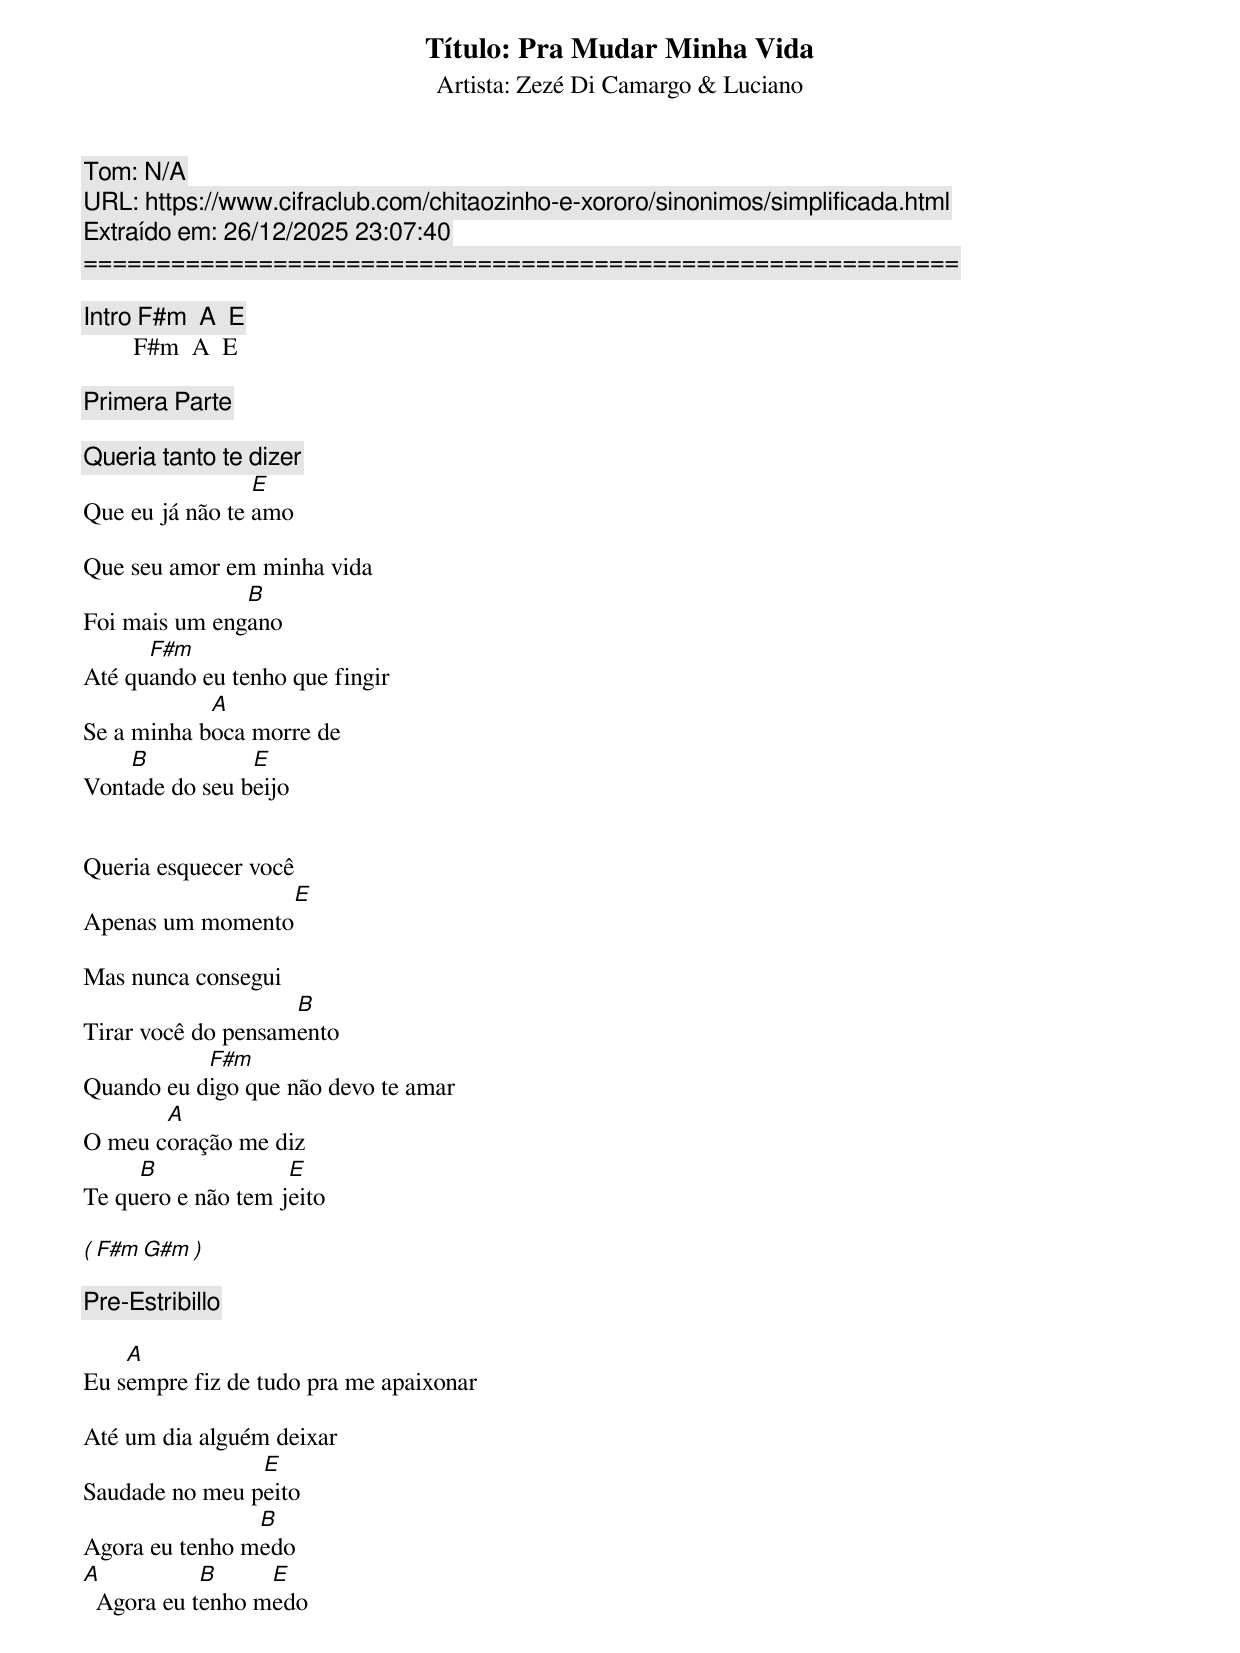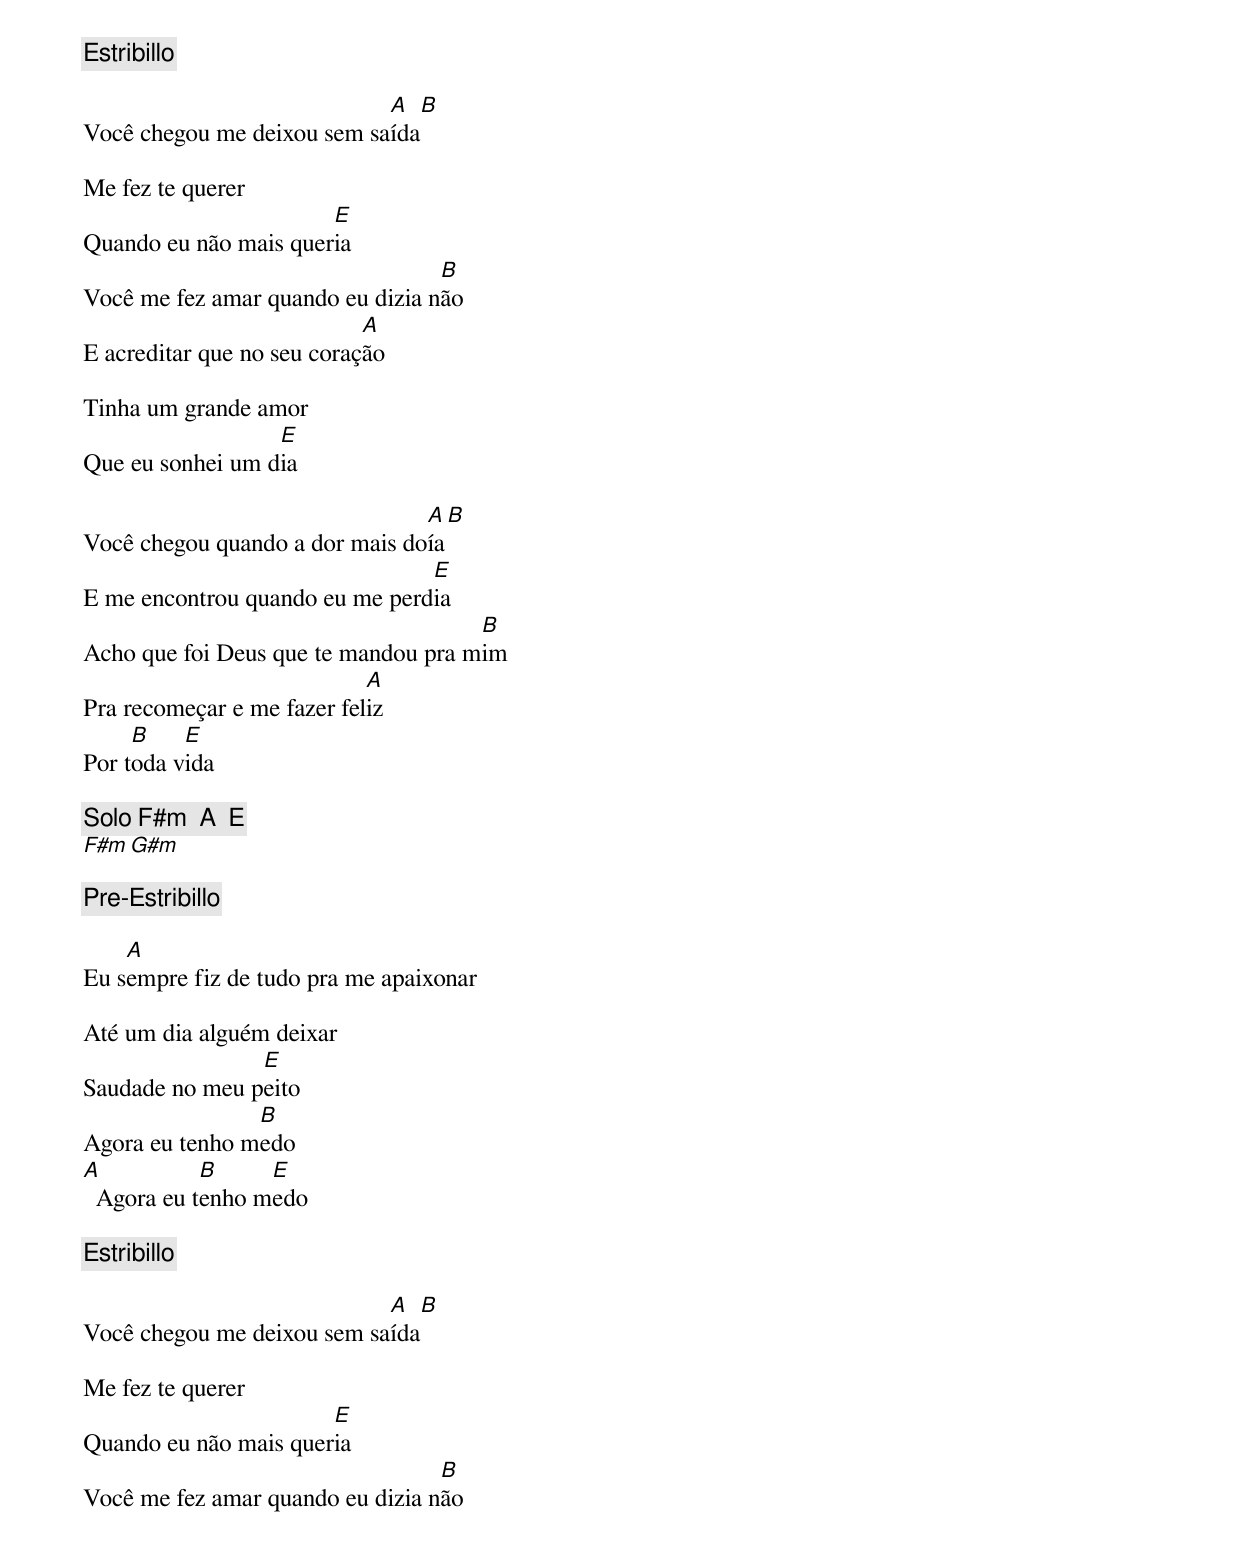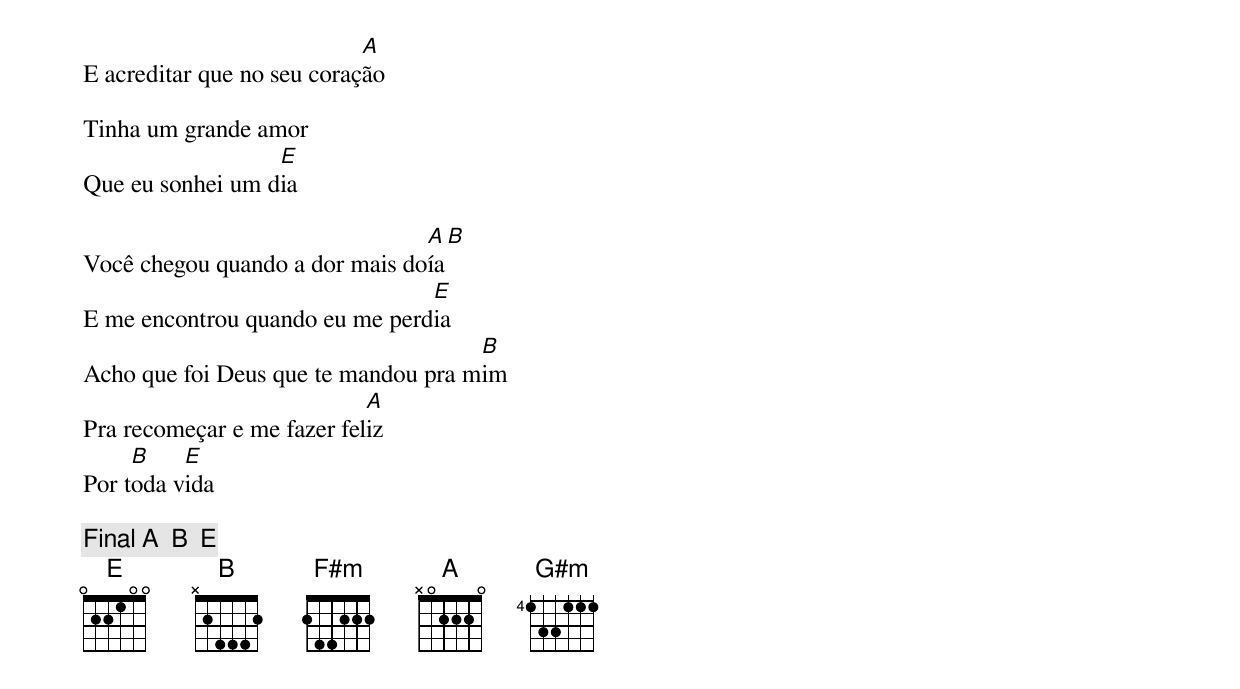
Título: Pra Mudar Minha Vida
Artista: Zezé Di Camargo & Luciano
Tom: N/A
URL: https://www.cifraclub.com/chitaozinho-e-xororo/sinonimos/simplificada.html
Extraído em: 26/12/2025 23:07:40
============================================================

[Intro] F#m  A  E
        F#m  A  E

[Primera Parte]

Queria tanto te dizer
                 E
Que eu já não te amo

Que seu amor em minha vida
               B
Foi mais um engano
      F#m
Até quando eu tenho que fingir
            A
Se a minha boca morre de
    B           E
Vontade do seu beijo


Queria esquecer você
                  E
Apenas um momento

Mas nunca consegui
                    B
Tirar você do pensamento
           F#m
Quando eu digo que não devo te amar
       A
O meu coração me diz
     B              E
Te quero e não tem jeito

( F#m  G#m )

[Pre-Estribillo]

    A
Eu sempre fiz de tudo pra me apaixonar

Até um dia alguém deixar
                E
Saudade no meu peito
                B
Agora eu tenho medo
A           B     E
  Agora eu tenho medo

[Estribillo]

                            A   B
Você chegou me deixou sem saída

Me fez te querer
                       E
Quando eu não mais queria
                                  B
Você me fez amar quando eu dizia não
                            A
E acreditar que no seu coração

Tinha um grande amor
                  E
Que eu sonhei um dia

                                A  B
Você chegou quando a dor mais doía
                                E
E me encontrou quando eu me perdia
                                     B
Acho que foi Deus que te mandou pra mim
                            A
Pra recomeçar e me fazer feliz
     B    E
Por toda vida

[Solo] F#m  A  E
       F#m  G#m

[Pre-Estribillo]

    A
Eu sempre fiz de tudo pra me apaixonar

Até um dia alguém deixar
                E
Saudade no meu peito
                B
Agora eu tenho medo
A           B     E
  Agora eu tenho medo

[Estribillo]

                            A   B
Você chegou me deixou sem saída

Me fez te querer
                       E
Quando eu não mais queria
                                  B
Você me fez amar quando eu dizia não
                            A
E acreditar que no seu coração

Tinha um grande amor
                  E
Que eu sonhei um dia

                                A  B
Você chegou quando a dor mais doía
                                E
E me encontrou quando eu me perdia
                                     B
Acho que foi Deus que te mandou pra mim
                            A
Pra recomeçar e me fazer feliz
     B    E
Por toda vida

[Final] A  B  E
